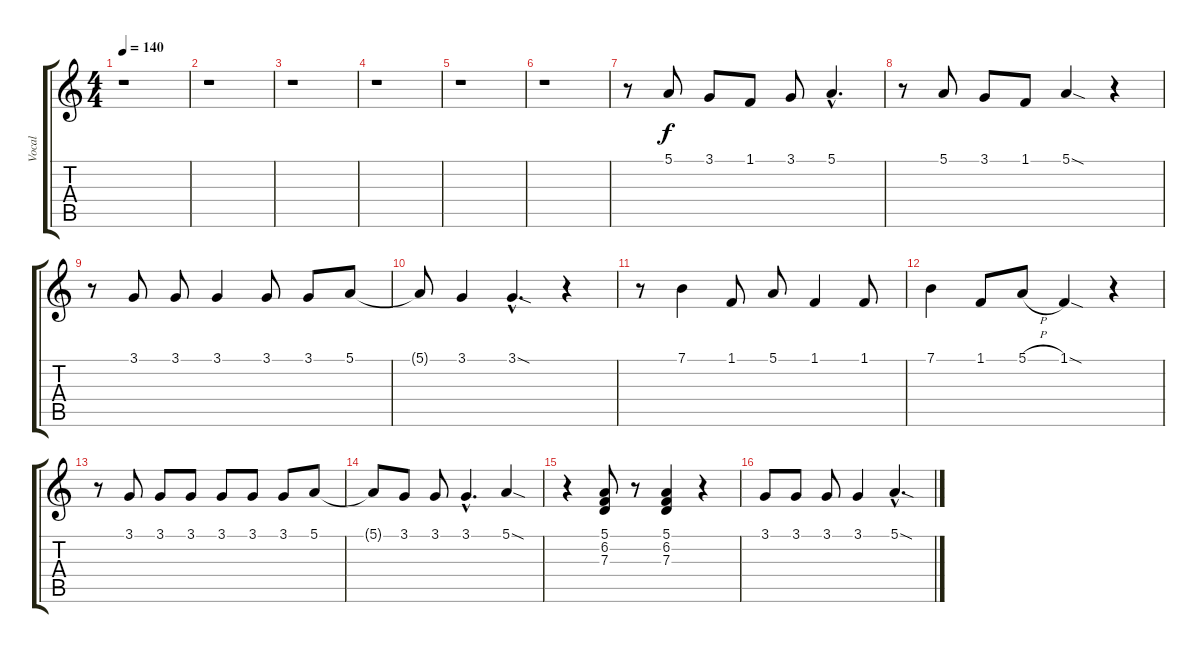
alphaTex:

\track ("Vocal" "Vocal") {instrument lead2sawtooth}
\staff {score tabs}
\tuning (E4 B3 G3 D3 A2 E2) {hide}
\ts (4 4)
\tempo 140
\clef g2
\ks c
r.1{dy f} |
r.1 |
r.1 |
r.1 |
r.1 |
r.1 |
r.8 5.1.8 3.1.8 1.1.8 3.1.8 5.1{hac}.4{d} |
r.8 5.1.8 3.1.8 1.1.8 5.1{sod}.4 r.4 |
r.8 3.1.8 3.1.8 3.1.4 3.1.8 3.1.8 5.1.8 |
5.1{t}.8 3.1.4 3.1{sod hac}.4{d} r.4 |
r.8 7.1.4 1.1.8 5.1.8 1.1.4 1.1.8 |
7.1.4 1.1.8 5.1{h}.8 1.1{sod}.4 r.4 |
r.8 3.1.8 3.1.8 3.1.8 3.1.8 3.1.8 3.1.8 5.1.8 |
5.1{t}.8 3.1.8 3.1.8 3.1{hac}.4{d} 5.1{sod}.4 |
r.4 (5.1 6.2 7.3).8 r.8 (5.1 6.2 7.3).4 r.4 |
3.1.8 3.1.8 3.1.8 3.1.4 5.1{sod hac}.4{d}
